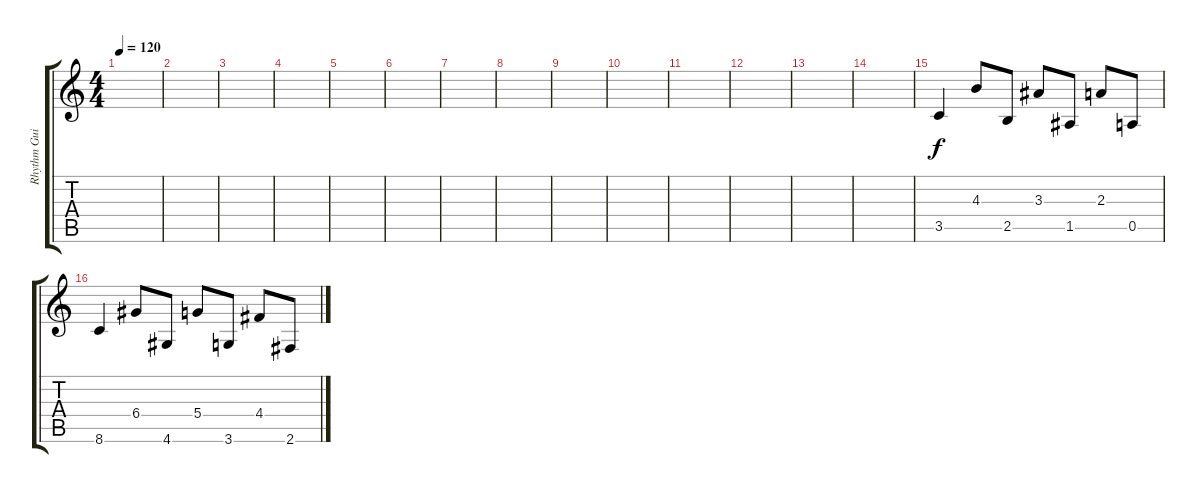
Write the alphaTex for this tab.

\track ("Rhythm Guitar" "Rhythm Gui") {instrument distortionguitar}
\staff {score tabs}
\tuning (E4 B3 G3 D3 A2 E2) {hide}
\ts (4 4)
\tempo 120
\clef g2
\ks c
|
|
|
|
|
|
|
|
|
|
|
|
|
|
3.5.4 4.3.8 2.5.8 3.3.8 1.5.8 2.3.8 0.5.8 |
8.6.4 6.4.8 4.6.8 5.4.8 3.6.8 4.4.8 2.6.8
